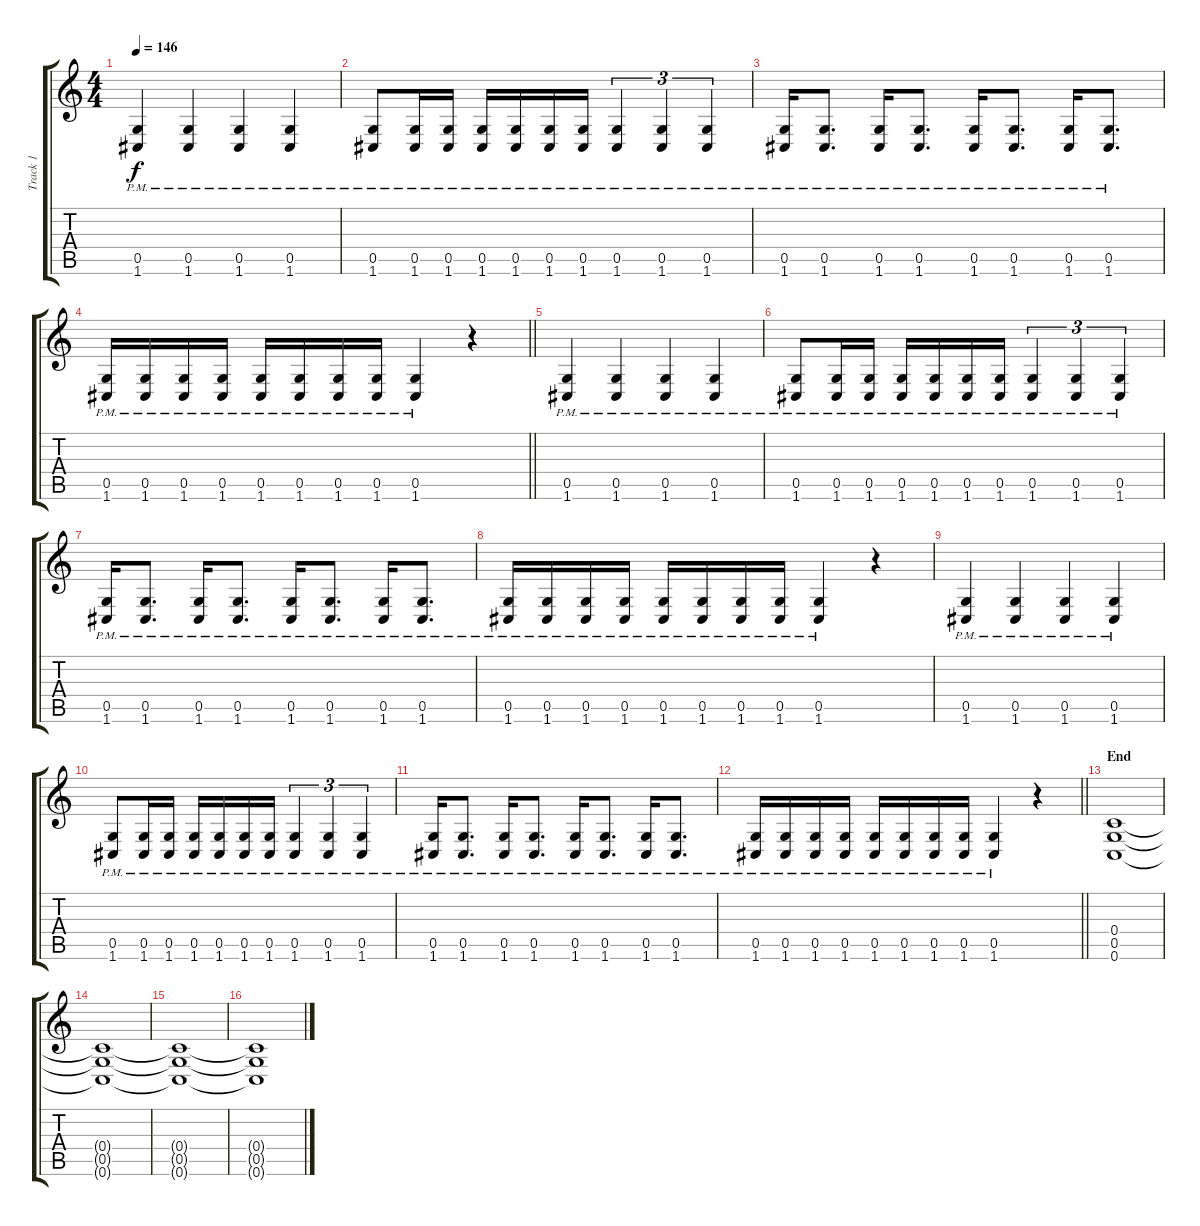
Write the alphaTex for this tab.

\track ("Track 1" "Track 1") {instrument distortionguitar}
\staff {score tabs}
\tuning (D4 A3 F3 C3 G2 C2) {hide}
\ts (4 4)
\tempo 146
\clef g2
\ks c
(0.5{pm} 1.6{pm}).4{dy f} (0.5{pm} 1.6{pm}).4 (0.5{pm} 1.6{pm}).4 (0.5{pm} 1.6{pm}).4 |
(0.5{pm} 1.6{pm}).8 (0.5{pm} 1.6{pm}).16 (0.5{pm} 1.6{pm}).16 (0.5{pm} 1.6{pm}).16 (0.5{pm} 1.6{pm}).16 (0.5{pm} 1.6{pm}).16 (0.5{pm} 1.6{pm}).16 (0.5{pm} 1.6{pm}).4{tu (3 2)} (0.5{pm} 1.6{pm}).4{tu (3 2)} (0.5{pm} 1.6{pm}).4{tu (3 2)} |
(0.5{pm} 1.6{pm}).16 (0.5{pm} 1.6{pm}).8{d} (0.5{pm} 1.6{pm}).16 (0.5{pm} 1.6{pm}).8{d} (0.5{pm} 1.6{pm}).16 (0.5{pm} 1.6{pm}).8{d} (0.5{pm} 1.6{pm}).16 (0.5{pm} 1.6{pm}).8{d} |
\barLineRight lightlight
(0.5{pm} 1.6{pm}).16 (0.5{pm} 1.6{pm}).16 (0.5{pm} 1.6{pm}).16 (0.5{pm} 1.6{pm}).16 (0.5{pm} 1.6{pm}).16 (0.5{pm} 1.6{pm}).16 (0.5{pm} 1.6{pm}).16 (0.5{pm} 1.6{pm}).16 (0.5{pm} 1.6{pm}).4 r.4 |
\section ("" "")
(0.5{pm} 1.6{pm}).4 (0.5{pm} 1.6{pm}).4 (0.5{pm} 1.6{pm}).4 (0.5{pm} 1.6{pm}).4 |
(0.5{pm} 1.6{pm}).8 (0.5{pm} 1.6{pm}).16 (0.5{pm} 1.6{pm}).16 (0.5{pm} 1.6{pm}).16 (0.5{pm} 1.6{pm}).16 (0.5{pm} 1.6{pm}).16 (0.5{pm} 1.6{pm}).16 (0.5{pm} 1.6{pm}).4{tu (3 2)} (0.5{pm} 1.6{pm}).4{tu (3 2)} (0.5{pm} 1.6{pm}).4{tu (3 2)} |
(0.5{pm} 1.6{pm}).16 (0.5{pm} 1.6{pm}).8{d} (0.5{pm} 1.6{pm}).16 (0.5{pm} 1.6{pm}).8{d} (0.5{pm} 1.6{pm}).16 (0.5{pm} 1.6{pm}).8{d} (0.5{pm} 1.6{pm}).16 (0.5{pm} 1.6{pm}).8{d} |
(0.5{pm} 1.6{pm}).16 (0.5{pm} 1.6{pm}).16 (0.5{pm} 1.6{pm}).16 (0.5{pm} 1.6{pm}).16 (0.5{pm} 1.6{pm}).16 (0.5{pm} 1.6{pm}).16 (0.5{pm} 1.6{pm}).16 (0.5{pm} 1.6{pm}).16 (0.5{pm} 1.6{pm}).4 r.4 |
(0.5{pm} 1.6{pm}).4 (0.5{pm} 1.6{pm}).4 (0.5{pm} 1.6{pm}).4 (0.5{pm} 1.6{pm}).4 |
(0.5{pm} 1.6{pm}).8 (0.5{pm} 1.6{pm}).16 (0.5{pm} 1.6{pm}).16 (0.5{pm} 1.6{pm}).16 (0.5{pm} 1.6{pm}).16 (0.5{pm} 1.6{pm}).16 (0.5{pm} 1.6{pm}).16 (0.5{pm} 1.6{pm}).4{tu (3 2)} (0.5{pm} 1.6{pm}).4{tu (3 2)} (0.5{pm} 1.6{pm}).4{tu (3 2)} |
(0.5{pm} 1.6{pm}).16 (0.5{pm} 1.6{pm}).8{d} (0.5{pm} 1.6{pm}).16 (0.5{pm} 1.6{pm}).8{d} (0.5{pm} 1.6{pm}).16 (0.5{pm} 1.6{pm}).8{d} (0.5{pm} 1.6{pm}).16 (0.5{pm} 1.6{pm}).8{d} |
\barLineRight lightlight
(0.5{pm} 1.6{pm}).16 (0.5{pm} 1.6{pm}).16 (0.5{pm} 1.6{pm}).16 (0.5{pm} 1.6{pm}).16 (0.5{pm} 1.6{pm}).16 (0.5{pm} 1.6{pm}).16 (0.5{pm} 1.6{pm}).16 (0.5{pm} 1.6{pm}).16 (0.5{pm} 1.6{pm}).4 r.4 |
\section ("" "End")
(0.4 0.5 0.6).1 |
(0.4{t} 0.5{t} 0.6{t}).1 |
(0.4{t} 0.5{t} 0.6{t}).1 |
(0.4{t} 0.5{t} 0.6{t}).1
